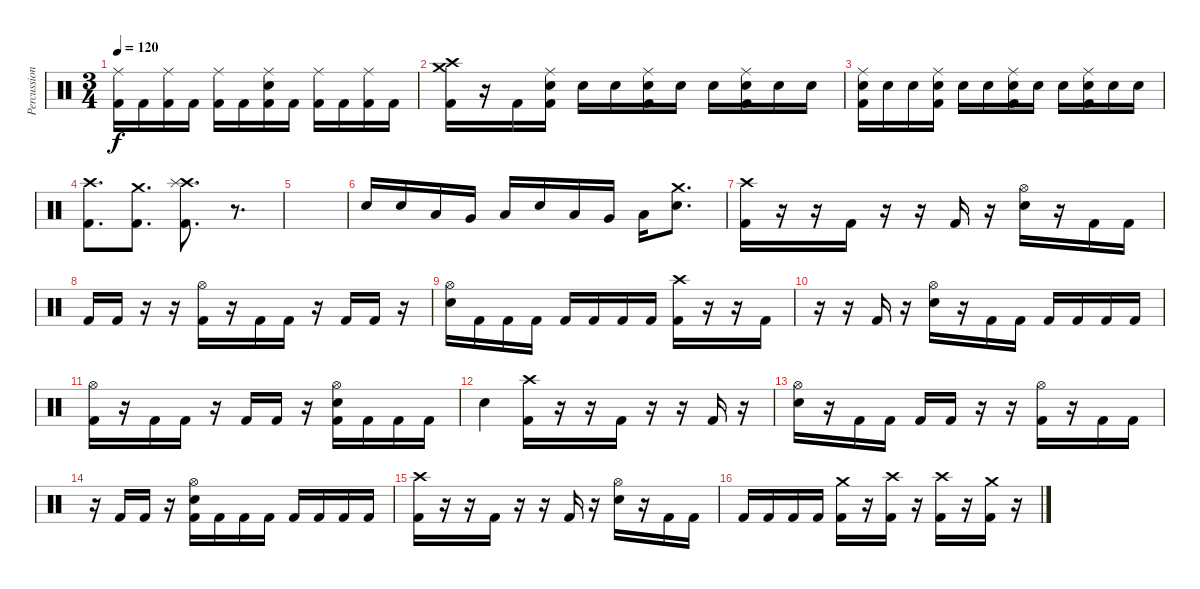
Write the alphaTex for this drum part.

\track ("Percussion" "Percussion") {instrument percussion}
\staff {score}
\articulation defaults
\ts (3 4)
\tempo 120
\clef neutral
\ks c
("Ride (middle)" "Kick (hit) 2").16{dy f} "Kick (hit) 2".16 ("Ride (middle)" "Kick (hit) 2").16 "Kick (hit) 2".16 ("Ride (middle)" "Kick (hit) 2").16 "Kick (hit) 2".16 ("Ride (middle)" "Electric Snare (hit)" "Kick (hit) 2").16 "Kick (hit) 2".16 ("Ride (middle)" "Kick (hit) 2").16 "Kick (hit) 2".16 ("Ride (middle)" "Kick (hit) 2").16 "Kick (hit) 2".16 |
("Crash high (hit)" "Crash medium (hit)" "Kick (hit) 2").16 r.16 "Kick (hit) 2".16 ("Ride (middle)" "Electric Snare (hit)" "Kick (hit) 2").16 "Electric Snare (hit)".16 "Electric Snare (hit)".16 ("Ride (middle)" "Electric Snare (hit)" "Kick (hit) 2").16 "Electric Snare (hit)".16 "Electric Snare (hit)".16 ("Ride (middle)" "Electric Snare (hit)" "Kick (hit) 2").16 "Electric Snare (hit)".16 "Electric Snare (hit)".16 |
("Ride (middle)" "Electric Snare (hit)" "Kick (hit) 2").16 "Electric Snare (hit)".16 "Electric Snare (hit)".16 ("Ride (middle)" "Electric Snare (hit)" "Kick (hit) 2").16 "Electric Snare (hit)".16 "Electric Snare (hit)".16 ("Ride (middle)" "Electric Snare (hit)" "Kick (hit) 2").16 "Electric Snare (hit)".16 "Electric Snare (hit)".16 ("Ride (middle)" "Electric Snare (hit)" "Kick (hit) 2").16 "Electric Snare (hit)".16 "Electric Snare (hit)".16 |
("Crash high (hit)" "Kick (hit) 2").8{d} ("Crash medium (hit)" "Kick (hit) 2").8{d} ("Crash high (hit)" "Splash (hit)" "Kick (hit) 2").8{d} r.8{d} |
|
"Electric Snare (hit)".16 "Electric Snare (hit)".16 "Low Tom (hit)".16 "Very Low Tom (hit)".16 "Low Floor Tom (hit)".16 "Electric Snare (hit)".16 "Low Tom (hit)".16 "Very Low Tom (hit)".16 "Low Floor Tom (hit)".16 ("Crash medium (hit)" "Electric Snare (hit)").8{d} |
("Crash high (hit)" "Kick (hit) 2").16 r.16 r.16 "Kick (hit) 2".16 r.16 r.16 "Kick (hit) 2".16 r.16 ("Hi-Hat (open)" "Electric Snare (hit)").16 r.16 "Kick (hit) 2".16 "Kick (hit) 2".16 |
"Kick (hit) 2".16 "Kick (hit) 2".16 r.16 r.16 ("Hi-Hat (open)" "Kick (hit) 2").16 r.16 "Kick (hit) 2".16 "Kick (hit) 2".16 r.16 "Kick (hit) 2".16 "Kick (hit) 2".16 r.16 |
("Hi-Hat (open)" "Electric Snare (hit)").16 "Kick (hit) 2".16 "Kick (hit) 2".16 "Kick (hit) 2".16 "Kick (hit) 2".16 "Kick (hit) 2".16 "Kick (hit) 2".16 "Kick (hit) 2".16 ("Crash high (hit)" "Kick (hit) 2").16 r.16 r.16 "Kick (hit) 2".16 |
r.16 r.16 "Kick (hit) 2".16 r.16 ("Hi-Hat (open)" "Electric Snare (hit)").16 r.16 "Kick (hit) 2".16 "Kick (hit) 2".16 "Kick (hit) 2".16 "Kick (hit) 2".16 "Kick (hit) 2".16 "Kick (hit) 2".16 |
("Hi-Hat (open)" "Kick (hit) 2").16 r.16 "Kick (hit) 2".16 "Kick (hit) 2".16 r.16 "Kick (hit) 2".16 "Kick (hit) 2".16 r.16 ("Hi-Hat (open)" "Electric Snare (hit)" "Kick (hit) 2").16 "Kick (hit) 2".16 "Kick (hit) 2".16 "Kick (hit) 2".16 |
"Electric Snare (hit)".4 ("Crash high (hit)" "Kick (hit) 2").16 r.16 r.16 "Kick (hit) 2".16 r.16 r.16 "Kick (hit) 2".16 r.16 |
("Hi-Hat (open)" "Electric Snare (hit)").16 r.16 "Kick (hit) 2".16 "Kick (hit) 2".16 "Kick (hit) 2".16 "Kick (hit) 2".16 r.16 r.16 ("Hi-Hat (open)" "Kick (hit) 2").16 r.16 "Kick (hit) 2".16 "Kick (hit) 2".16 |
r.16 "Kick (hit) 2".16 "Kick (hit) 2".16 r.16 ("Hi-Hat (open)" "Electric Snare (hit)" "Kick (hit) 2").16 "Kick (hit) 2".16 "Kick (hit) 2".16 "Kick (hit) 2".16 "Kick (hit) 2".16 "Kick (hit) 2".16 "Kick (hit) 2".16 "Kick (hit) 2".16 |
("Crash high (hit)" "Kick (hit) 2").16 r.16 r.16 "Kick (hit) 2".16 r.16 r.16 "Kick (hit) 2".16 r.16 ("Hi-Hat (open)" "Electric Snare (hit)").16 r.16 "Kick (hit) 2".16 "Kick (hit) 2".16 |
"Kick (hit) 2".16 "Kick (hit) 2".16 "Kick (hit) 2".16 "Kick (hit) 2".16 ("Crash medium (hit)" "Kick (hit) 2").16 r.16 ("Crash high (hit)" "Kick (hit) 2").16 r.16 ("Crash high (hit)" "Kick (hit) 2").16 r.16 ("Crash medium (hit)" "Kick (hit) 2").16 r.16
